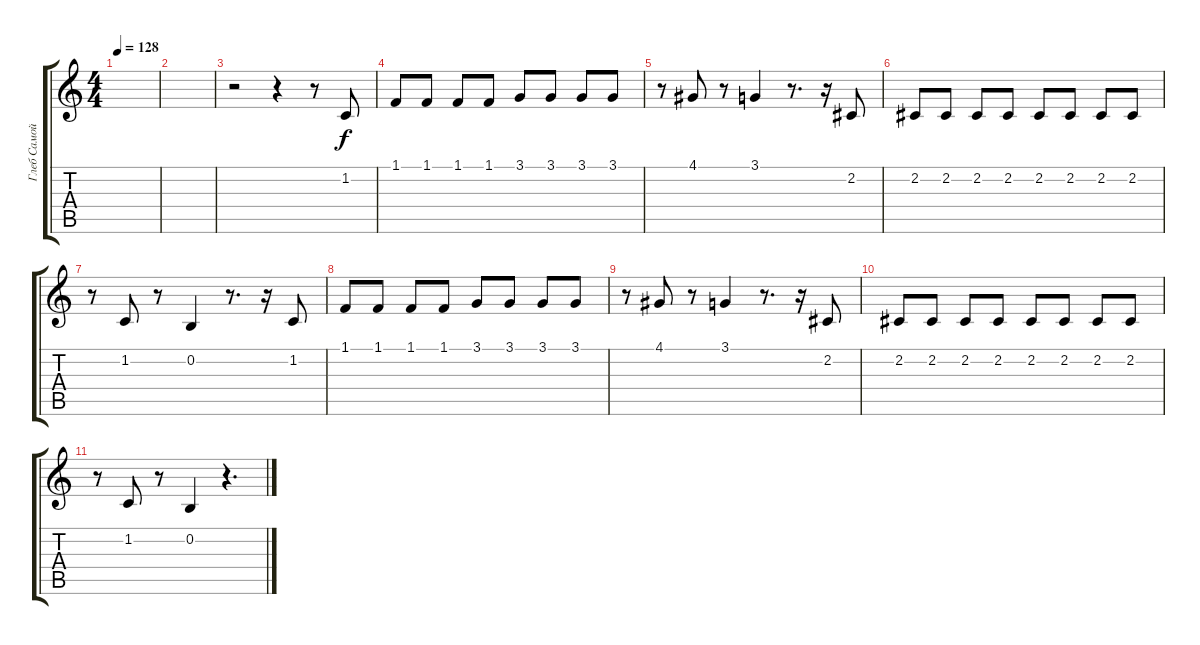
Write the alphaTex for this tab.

\track ("Глеб Самойлов (fx)" "Глеб Самой") {instrument lead6voice}
\staff {score tabs}
\tuning (E4 B3 G3 D3 A2 E2) {hide}
\ts (4 4)
\tempo 128
\clef g2
\ks c
|
|
r.2{volume 15 instrument voiceoohs} r.4 r.8 1.2.8 |
1.1.8 1.1.8 1.1.8 1.1.8 3.1.8 3.1.8 3.1.8 3.1.8 |
r.8 4.1.8 r.8 3.1.4 r.8{d} r.16 2.2.8 |
2.2.8 2.2.8 2.2.8 2.2.8 2.2.8 2.2.8 2.2.8 2.2.8 |
r.8 1.2.8 r.8 0.2.4 r.8{d} r.16 1.2.8 |
1.1.8 1.1.8 1.1.8 1.1.8 3.1.8 3.1.8 3.1.8 3.1.8 |
r.8 4.1.8 r.8 3.1.4 r.8{d} r.16 2.2.8 |
2.2.8 2.2.8 2.2.8 2.2.8 2.2.8 2.2.8 2.2.8 2.2.8 |
r.8 1.2.8 r.8 0.2.4 r.4{d}
